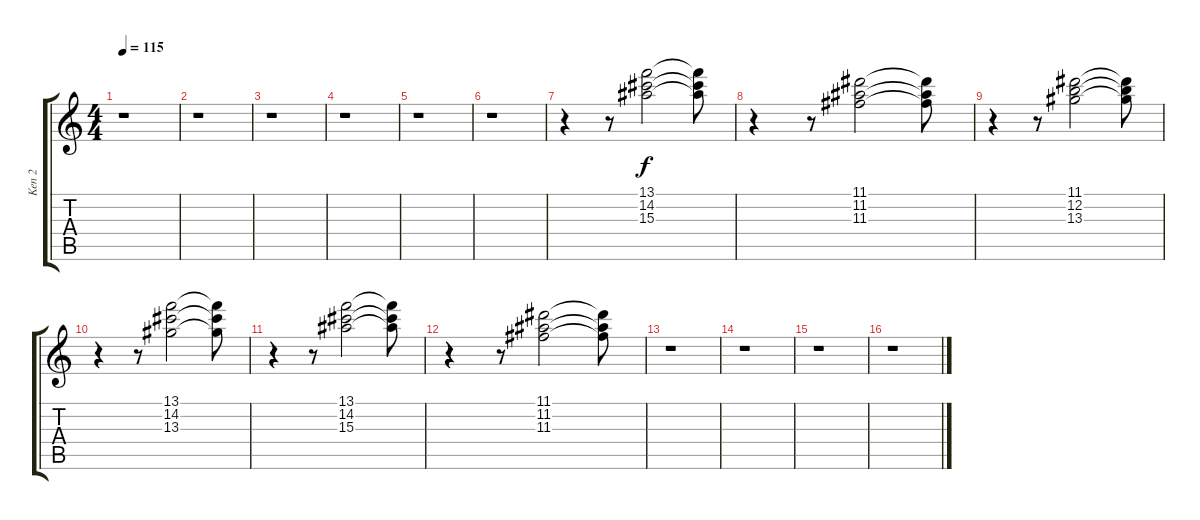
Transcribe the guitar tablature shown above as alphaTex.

\track ("Ken 2" "Ken 2") {instrument distortionguitar}
\staff {score tabs}
\tuning (E4 B3 G3 D3 A2 E2) {hide}
\ts (4 4)
\tempo 115
\clef g2
\ks c
r.1{dy f} |
r.1 |
r.1 |
r.1 |
r.1 |
r.1 |
r.4 r.8 (13.1 14.2 15.3).2 (13.1{t} 14.2{t} 15.3{t}).8 |
r.4 r.8 (11.1 11.2 11.3).2 (11.1{t} 11.2{t} 11.3{t}).8 |
r.4 r.8 (11.1 12.2 13.3).2 (11.1{t} 12.2{t} 13.3{t}).8 |
r.4 r.8 (13.1 14.2 13.3).2 (13.1{t} 14.2{t} 13.3{t}).8 |
r.4 r.8 (13.1 14.2 15.3).2 (13.1{t} 14.2{t} 15.3{t}).8 |
r.4 r.8 (11.1 11.2 11.3).2 (11.1{t} 11.2{t} 11.3{t}).8 |
r.1 |
r.1 |
r.1 |
r.1
